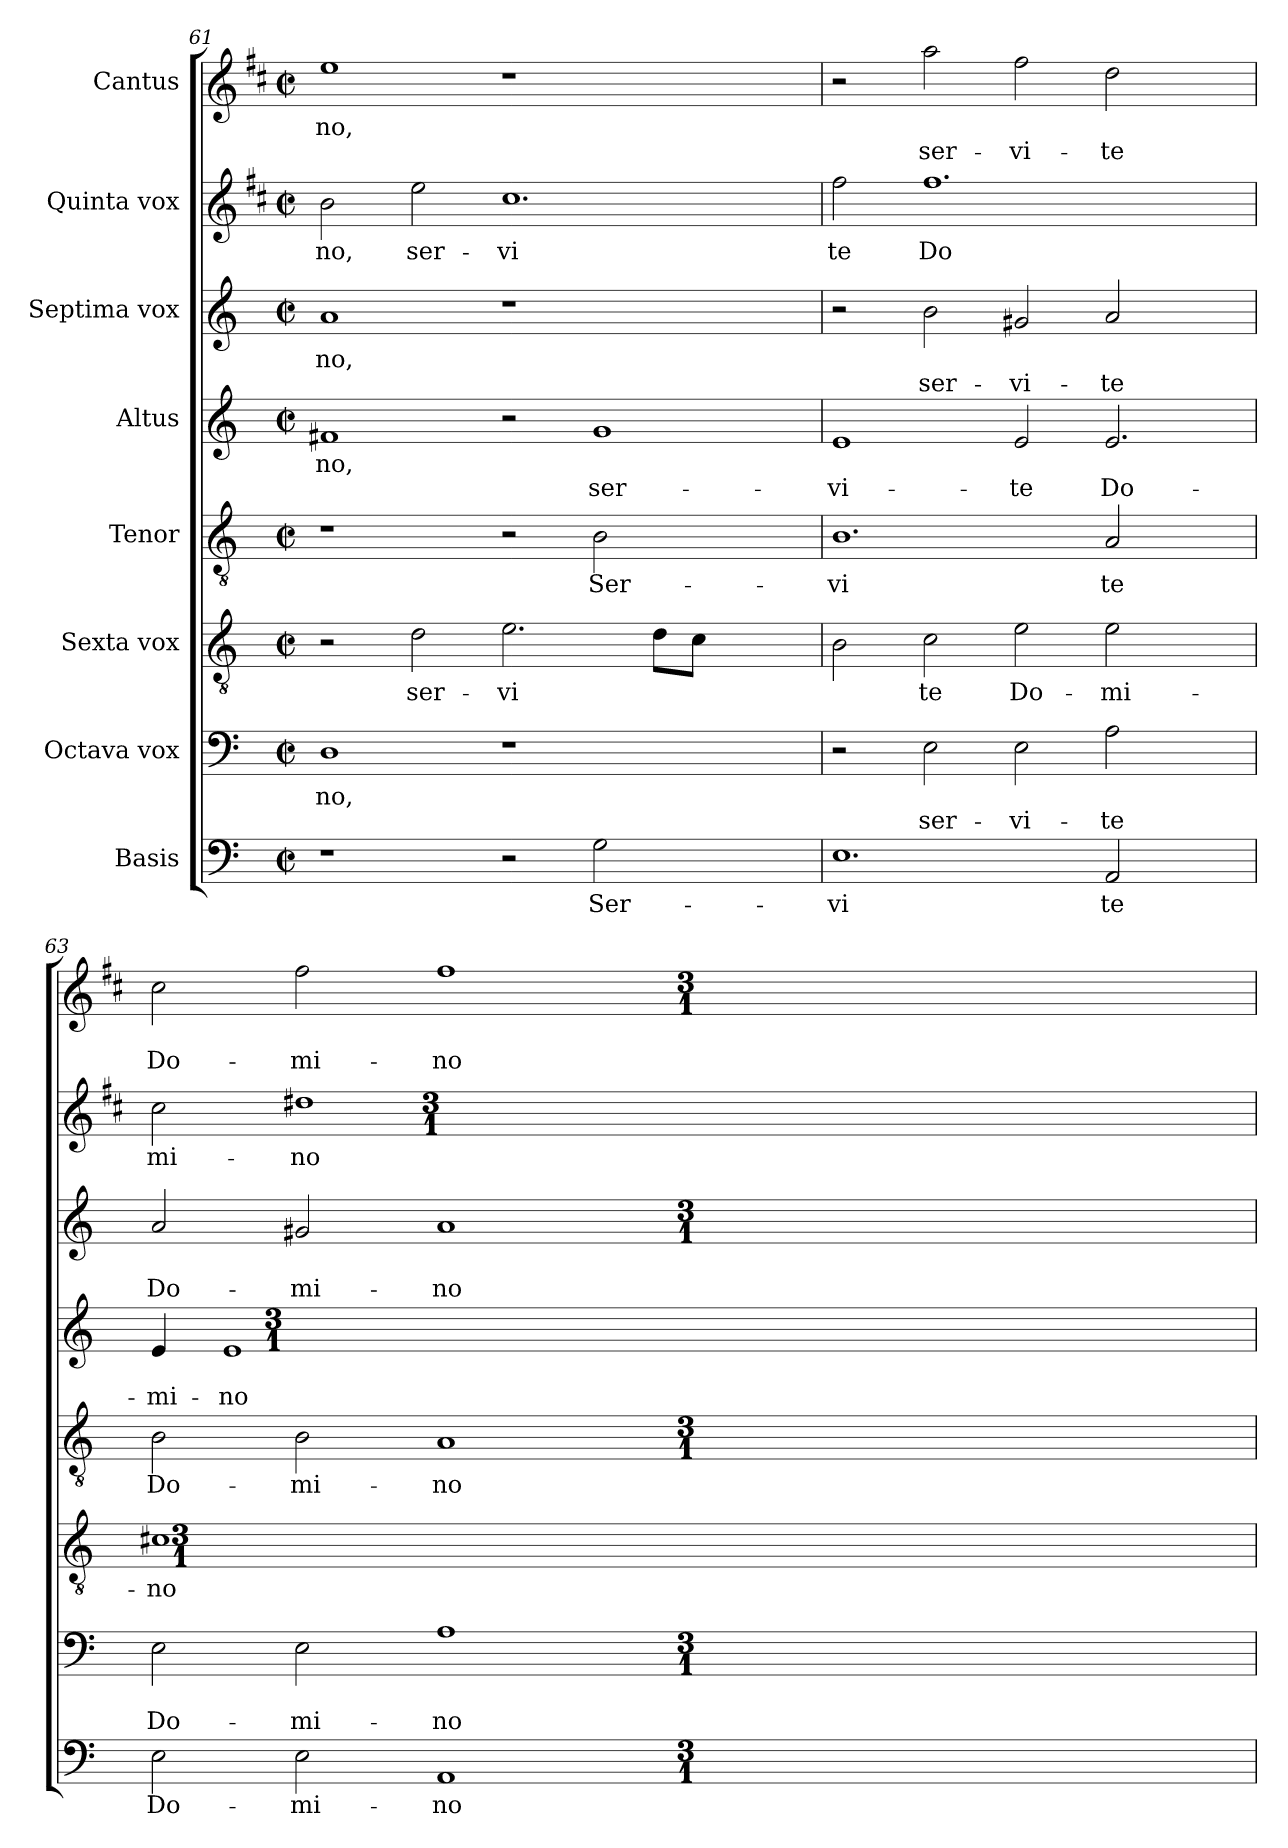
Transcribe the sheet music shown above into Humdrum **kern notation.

**kern	**text	**kern	**text	**text	**kern	**text	**kern	**text	**kern	**text	**text	**kern	**text	**text	**kern	**text	**kern	**text	**text
*part8	*part8	*part7	*part7	*part7	*part6	*part6	*part5	*part5	*part4	*part4	*part4	*part3	*part3	*part3	*part2	*part2	*part1	*part1	*part1
*staff8	*staff8	*staff7	*staff7	*staff7	*staff6	*staff6	*staff5	*staff5	*staff4	*staff4	*staff4	*staff3	*staff3	*staff3	*staff2	*staff2	*staff1	*staff1	*staff1
*I"Basis	*	*I"Octava vox	*	*	*I"Sexta vox	*	*I"Tenor	*	*I"Altus	*	*	*I"Septima vox	*	*	*I"Quinta vox	*	*I"Cantus	*	*
*clefF4	*	*clefF4	*	*	*clefGv2	*	*clefGv2	*	*clefG2	*	*	*clefG2	*	*	*clefG2	*	*clefG2	*	*
*	*	*	*	*	*	*	*	*	*	*	*	*	*	*	*ITrd1c2	*	*ITrd1c2	*	*
*k[]	*	*k[]	*	*	*k[]	*	*k[]	*	*k[]	*	*	*k[]	*	*	*k[]	*	*k[]	*	*
*C:	*	*C:	*	*	*C:	*	*C:	*	*C:	*	*	*C:	*	*	*C:	*	*C:	*	*
*M4/2	*	*M4/2	*	*	*M4/2	*	*M4/2	*	*M4/2	*	*	*M4/2	*	*	*M4/2	*	*M4/2	*	*
*met(c|)	*	*met(c|)	*	*	*met(c|)	*	*met(c|)	*	*met(c|)	*	*	*met(c|)	*	*	*met(c|)	*	*met(c|)	*	*
=61	=61	=61	=61	=61	=61	=61	=61	=61	=61	=61	=61	=61	=61	=61	=61	=61	=61	=61	=61
!	!	!	!LO:LY:b	!	!	!	!	!	!	!LO:LY:b	!	!	!LO:LY:b	!	!	!LO:LY:b	!	!LO:LY:b	!
1r	.	1D	-no,	.	2r	.	1r	.	1f#X	-no,	.	1a	-no,	.	2a	-no,	1dd	-no,	.
!	!	!	!	!	!	!LO:LY:b	!	!	!	!	!	!	!	!	!	!LO:LY:b	!	!	!
.	.	.	.	.	2d	ser-	.	.	.	.	.	.	.	.	2dd	ser-	.	.	.
!	!	!	!	!	!	!LO:LY:b	!	!	!	!	!	!	!	!	!	!LO:LY:b	!	!	!
2r	.	1r	.	.	2.e	-vi	2r	.	2r	.	.	1r	.	.	1.b	-vi	1r	.	.
!	!LO:LY:b	!	!	!	!	!	!	!LO:LY:b	!	!	!LO:LY:b	!	!	!	!	!	!	!	!
2G	Ser-	.	.	.	.	.	2B	Ser-	1g	.	ser-	.	.	.	.	.	.	.	.
.	.	.	.	.	8dL	.	.	.	.	.	.	.	.	.	.	.	.	.	.
.	.	.	.	.	8cJ	.	.	.	.	.	.	.	.	.	.	.	.	.	.
2ryy	.	2ryy	.	.	2ryy	.	2ryy	.	.	.	.	2ryy	.	.	.	.	2ryy	.	.
=62	=62	=62	=62	=62	=62	=62	=62	=62	=62	=62	=62	=62	=62	=62	=62	=62	=62	=62	=62
!	!LO:LY:b	!	!	!	!	!	!	!LO:LY:b	!	!	!LO:LY:b	!	!	!	!	!LO:LY:b	!	!	!
1.E	-vi	2r	.	.	2B	.	1.B	-vi	1e	.	-vi-	2r	.	.	2ee	te	2r	.	.
!	!	!	!	!LO:LY:b	!	!LO:LY:b	!	!	!	!	!	!	!	!LO:LY:b	!	!LO:LY:b	!	!	!LO:LY:b
.	.	2E	.	ser-	2c	te	.	.	.	.	.	2b	.	ser-	1.ee	Do	2gg	.	ser-
!	!	!	!	!LO:LY:b	!	!LO:LY:b	!	!	!	!	!LO:LY:b	!	!	!LO:LY:b	!	!	!	!	!LO:LY:b
.	.	2E	.	-vi-	2e	Do-	.	.	2e	.	-te	2g#X	.	-vi-	.	.	2ee	.	-vi-
!	!LO:LY:b	!	!	!LO:LY:b	!	!LO:LY:b	!	!LO:LY:b	!	!	!LO:LY:b	!	!	!LO:LY:b	!	!	!	!	!LO:LY:b
2AA	te	2A	.	-te	2e	-mi-	2A	te	2.e	.	Do-	2a	.	-te	.	.	2cc	.	-te
4ryy	.	4ryy	.	.	4ryy	.	4ryy	.	.	.	.	4ryy	.	.	4ryy	.	4ryy	.	.
=63	=63	=63	=63	=63	=63	=63	=63	=63	=63	=63	=63	=63	=63	=63	=63	=63	=63	=63	=63
!	!LO:LY:b	!	!	!LO:LY:b	!	!LO:LY:b	!	!LO:LY:b	!	!	!LO:LY:b	!	!	!LO:LY:b	!	!LO:LY:b	!	!	!LO:LY:b
2E	Do-	2E	.	Do-	1c#X	-no	2B	Do-	4e	.	-mi-	2a	.	Do-	2b	mi-	2b	.	Do-
!	!	!	!	!	!	!	!	!	!	!	!LO:LY:b	!	!	!	!	!	!	!	!
.	.	.	.	.	.	.	.	.	1e	.	-no	.	.	.	.	.	.	.	.
!	!LO:LY:b	!	!	!LO:LY:b	!	!	!	!LO:LY:b	!	!	!	!	!	!LO:LY:b	!	!LO:LY:b	!	!	!LO:LY:b
2E	-mi-	2E	.	-mi-	.	.	2B	-mi-	.	.	.	2g#	.	-mi-	1cc#X	-no	2ee	.	-mi-
*	*	*	*	*	*M3/1	*	*	*	*	*	*	*	*	*	*	*	*	*	*
!	!LO:LY:b	!	!	!LO:LY:b	!	!	!	!LO:LY:b	!	!	!	!	!	!LO:LY:b	!	!	!	!	!LO:LY:b
1AA	-no	1A	.	-no	1ryy	.	1A	-no	.	.	.	1a	.	-no	.	.	1ee	.	-no
*	*	*	*	*	*	*	*	*	*M3/1	*	*	*	*	*	*	*	*	*	*
.	.	.	.	.	.	.	.	.	2.ryy	.	.	.	.	.	.	.	.	.	.
*	*	*	*	*	*	*	*	*	*	*	*	*	*	*	*M3/1	*	*	*	*
.	.	.	.	.	.	.	.	.	.	.	.	.	.	.	2ryy	.	.	.	.
*M3/1	*	*M3/1	*	*	*	*	*M3/1	*	*	*	*	*M3/1	*	*	*	*	*M3/1	*	*
=	=	=	=	=	=	=	=	=	=	=	=	=	=	=	=	=	=	=	=
*-	*-	*-	*-	*-	*-	*-	*-	*-	*-	*-	*-	*-	*-	*-	*-	*-	*-	*-	*-
